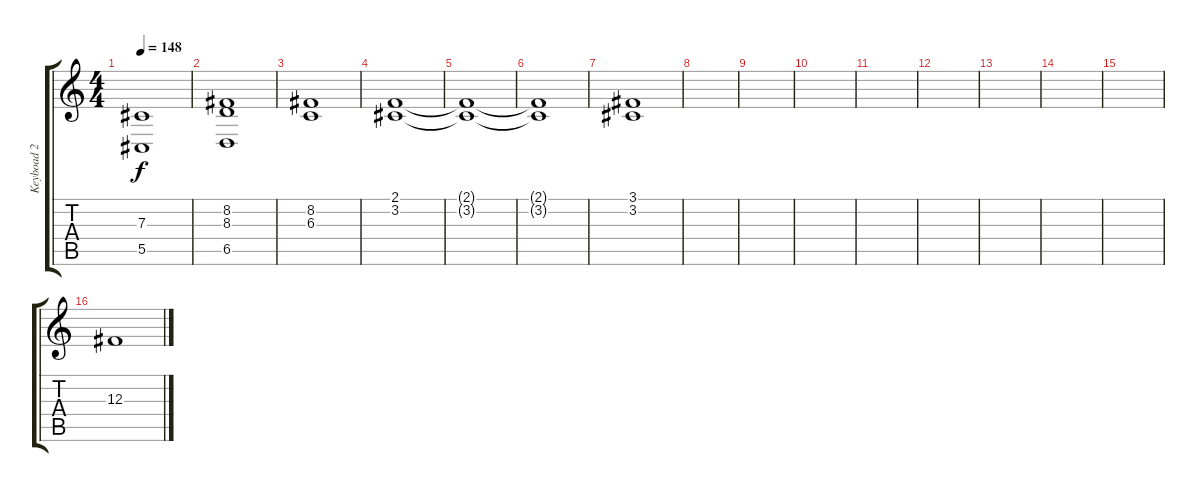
\track ("Keyboad 2" "Keyboad 2") {instrument stringensemble1}
\staff {score tabs}
\tuning (Eb4 Bb3 Gb3 Db3 Ab2 Eb2) {hide}
\ts (4 4)
\tempo 148
\clef g2
\ks c
(7.3 5.5).1{dy f} |
(8.2 8.3 6.5).1 |
(8.2 6.3).1 |
(2.1 3.2).1 |
(2.1{t} 3.2{t}).1 |
(2.1{t} 3.2{t}).1 |
(3.1 3.2).1 |
|
|
|
|
|
|
|
|
12.3.1
